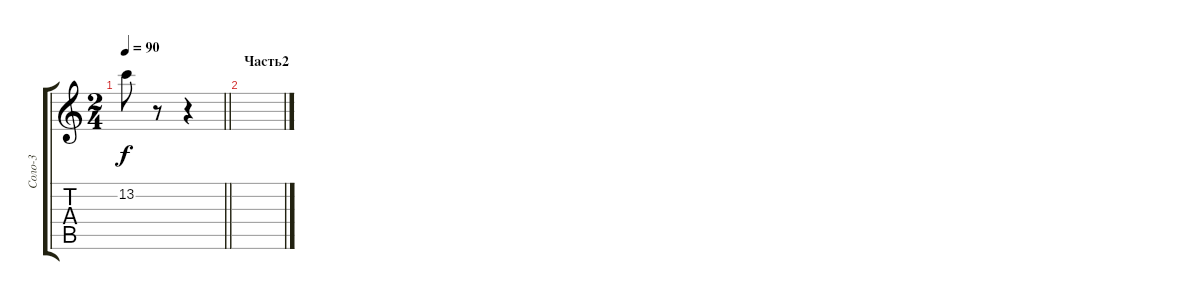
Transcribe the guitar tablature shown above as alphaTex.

\track ("Соло-3" "Соло-3") {instrument electricguitarmuted}
\staff {score tabs}
\tuning (E4 B3 G3 D3 A2 E2) {hide}
\ts (2 4)
\tempo 90
\clef g2
\barLineRight lightlight
\ks c
13.2{t}.8{dy f} r.8 r.4 |
\section ("" "Часть2")
